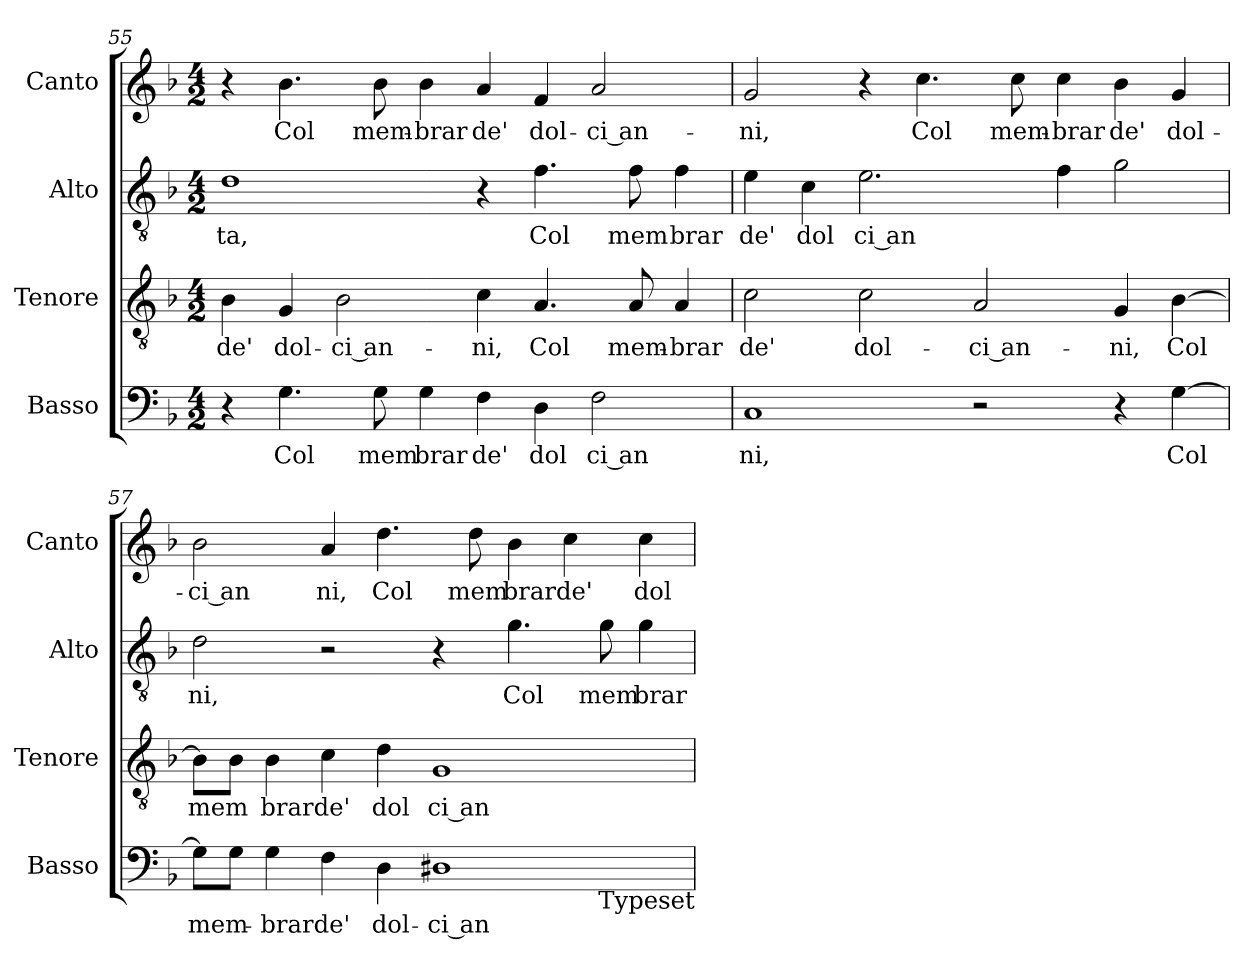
**kern	**text	**kern	**text	**kern	**text	**kern	**text
*part4	*part4	*part3	*part3	*part2	*part2	*part1	*part1
*staff4	*staff4	*staff3	*staff3	*staff2	*staff2	*staff1	*staff1
*I"Basso	*	*I"Tenore	*	*I"Alto	*	*I"Canto	*
*I'Basso	*	*I'Tenore	*	*I'Alto	*	*I'Canto	*
*clefF4	*	*clefGv2	*	*clefGv2	*	*clefG2	*
*ITrd-3c-5	*	*	*	*ITrd-3c-5	*	*ITrd-3c-5	*
*k[b-e-]	*	*k[b-]	*	*k[b-e-]	*	*k[b-e-]	*
*B-:	*	*F:	*	*B-:	*	*B-:	*
*M4/2	*	*M4/2	*	*M4/2	*	*M4/2	*
=55	=55	=55	=55	=55	=55	=55	=55
!	!	!	!LO:LY:b:cj	!	!LO:LY:b:cj	!	!
4r	.	4B-\	de'	1g	ta,	4r	.
!	!LO:LY:b:cj	!	!LO:LY:b:cj	!	!	!	!LO:LY:b:cj
4.c\	Col	4G/	dol-	.	.	4.ee-\	Col
!	!	!	!LO:LY:b:rj	!	!	!	!
.	.	(<2B-\	-ci an-	.	.	.	.
!	!LO:LY:b:cj	!	!	!	!	!	!LO:LY:b:cj
8c\)	mem	.	.	.	.	8ee-\	mem-
!	!LO:LY:b:cj	!	!	!	!	!	!LO:LY:b:cj
4c\	brar	.	.	.	.	4ee-\	-brar
!	!LO:LY:b:cj	!	!LO:LY:b:cj	!	!	!	!LO:LY:b:cj
4B-\	de'	4c\	-ni,	4r	.	4dd/	de'
!	!LO:LY:b:cj	!	!LO:LY:b:cj	!	!LO:LY:b:cj	!	!LO:LY:b:cj
4G\	dol	4.A/	Col	4.b-\	Col	4b-/	dol-
!	!LO:LY:b:rj	!	!	!	!	!	!LO:LY:b:rj
2B-\	ci an	.	.	.	.	2dd/	-ci an-
!	!	!	!LO:LY:b:cj	!	!LO:LY:b:cj	!	!
.	.	8A/	mem-	8b-\	mem	.	.
!	!	!	!LO:LY:b:cj	!	!LO:LY:b:cj	!	!
.	.	4A/	-brar	4b-\	brar	.	.
=56	=56	=56	=56	=56	=56	=56	=56
!	!LO:LY:b:cj	!	!LO:LY:b:cj	!	!LO:LY:b:cj	!	!LO:LY:b:cj
1F	ni,	2c\	de'	4a\	de'	2cc/	-ni,
!	!	!	!	!	!LO:LY:b:cj	!	!
.	.	.	.	4f\	dol	.	.
!	!	!	!LO:LY:b:cj	!	!LO:LY:b:cj	!	!
.	.	2c\	dol-	2.a\	ci an	4r	.
!	!	!	!	!	!	!	!LO:LY:b:cj
.	.	.	.	.	.	4.ff\	Col
!	!	!	!LO:LY:b:rj	!	!	!	!
2r	.	2A/	-ci an-	.	.	.	.
!	!	!	!	!	!	!	!LO:LY:b:cj
.	.	.	.	.	.	8ff\	mem-
!	!	!	!	!	!	!	!LO:LY:b:cj
.	.	.	.	4b-\	.	4ff\	-brar
!	!	!	!LO:LY:b:cj	!	!	!	!LO:LY:b:cj
4r	.	4G/	-ni,	2cc\	.	4ee-\	de'
!	!LO:LY:b	!	!LO:LY:b	!	!	!	!LO:LY:b:cj
[>4c\	Col	[>4B-\	Col	.	.	4cc/	dol-
!!LO:LB:g=z
=57	=57	=57	=57	=57	=57	=57	=57
!	!LO:LY:b	!	!LO:LY:b	!	!LO:LY:b:cj	!	!LO:LY:b:rj
8c\L]	mem-	8B-\L]	mem	2g\	ni,	2ee-\	-ci an
8c\J	.	8B-\J	.	.	.	.	.
!	!LO:LY:b:cj	!	!LO:LY:b:cj	!	!	!	!
4c\	-brarde'	4B-\	brarde'	.	.	.	.
!	!	!	!	!	!	!	!LO:LY:b:cj
4B-\	.	4c\	.	2r	.	4dd/	ni,
!	!LO:LY:b:cj	!	!LO:LY:b:cj	!	!	!	!LO:LY:b:cj
4G\	dol-	4d\	dol	.	.	4.gg\	Col
!	!LO:LY:b:rj	!	!LO:LY:b:rj	!	!	!	!
1G#X	-ci an-	1G	ci an	4r	.	.	.
!	!	!	!	!	!	!	!LO:LY:b:cj
.	.	.	.	.	.	8gg\	mem
!	!	!	!	!	!LO:LY:b:cj	!	!LO:LY:b:cj
.	.	.	.	4.cc\	Col	4ee-\	brarde'
.	.	.	.	.	.	4ff\	.
!	!	!	!	!	!LO:LY:b:cj	!	!
.	.	.	.	8cc\	mem	.	.
!	!	!	!	!	!LO:LY:b:cj	!	!LO:LY:b:cj
.	.	.	.	4cc\	brar	4ff\	dol
!LO:TX:b:t=Typeset	!	!	!	!	!	!	!
=	=	=	=	=	=	=	=
*-	*-	*-	*-	*-	*-	*-	*-
